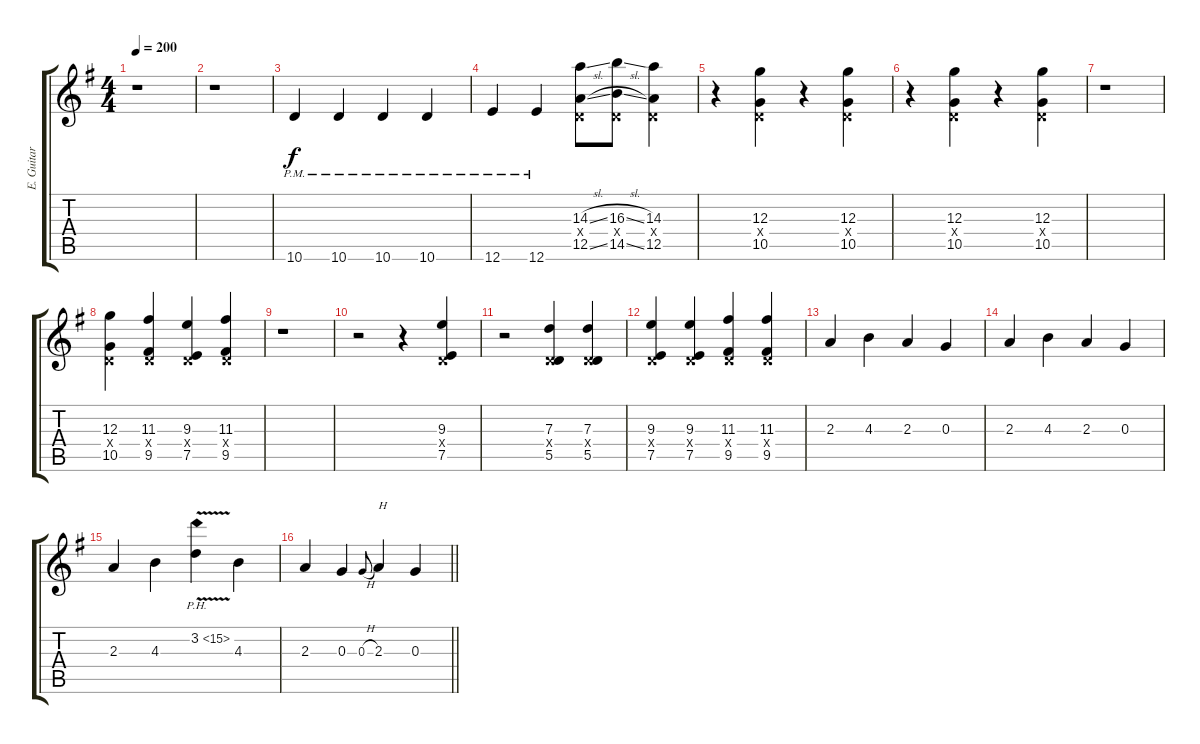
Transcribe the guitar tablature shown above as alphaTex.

\track ("E. Guitar I" "E. Guitar ") {instrument overdrivenguitar}
\staff {score tabs}
\tuning (E4 B3 G3 D3 A2 E2) {hide}
\ts (4 4)
\tempo 200
\clef g2
\ks g
r.1{dy f} |
r.1 |
10.6{pm}.4 10.6{pm}.4 10.6{pm}.4 10.6{pm}.4 |
12.6{pm}.4 12.6{pm}.4 (14.3{sl} 0.4{x} 12.5{sl}).8 (16.3{sl} 0.4{x} 14.5{sl}).8 (14.3 0.4{x} 12.5).4 |
r.4 (12.3 0.4{x} 10.5).4 r.4 (12.3 0.4{x} 10.5).4 |
r.4 (12.3 0.4{x} 10.5).4 r.4 (12.3 0.4{x} 10.5).4 |
r.1 |
(12.3 0.4{x} 10.5).4 (11.3 0.4{x} 9.5).4 (9.3 0.4{x} 7.5).4 (11.3 0.4{x} 9.5).4 |
r.1 |
r.2 r.4 (9.3 0.4{x} 7.5).4 |
r.2 (7.3 0.4{x} 5.5).4 (7.3 0.4{x} 5.5).4 |
(9.3 0.4{x} 7.5).4 (9.3 0.4{x} 7.5).4 (11.3 0.4{x} 9.5).4 (11.3 0.4{x} 9.5).4 |
2.3.4 4.3.4 2.3.4 0.3.4 |
2.3.4 4.3.4 2.3.4 0.3.4 |
2.3.4 4.3.4 3.2{ph 12 v}.4 4.3.4 |
\barLineRight lightlight
2.3.4 0.3.4 0.3{h}.8{gr onbeat} 2.3.4{txt "H"} 0.3.4
